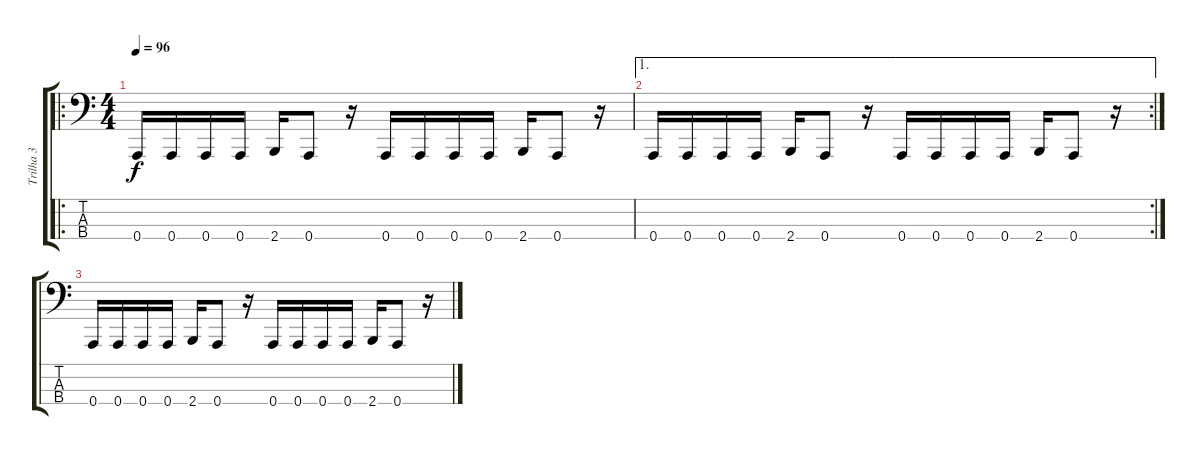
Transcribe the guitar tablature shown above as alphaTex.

\track ("Trilha 3" "Trilha 3") {instrument slapbass2}
\staff {score tabs}
\tuning (D2 A1 E1 A0) {hide}
\ro
\ts (4 4)
\tempo 96
\clef f4
\ks c
0.4.16{dy f} 0.4.16 0.4.16 0.4.16 2.4.16 0.4.8 r.16 0.4.16 0.4.16 0.4.16 0.4.16 2.4.16 0.4.8 r.16 |
\ae 1
\rc 2
0.4.16 0.4.16 0.4.16 0.4.16 2.4.16 0.4.8 r.16 0.4.16 0.4.16 0.4.16 0.4.16 2.4.16 0.4.8 r.16 |
0.4.16 0.4.16 0.4.16 0.4.16 2.4.16 0.4.8 r.16 0.4.16 0.4.16 0.4.16 0.4.16 2.4.16 0.4.8 r.16
